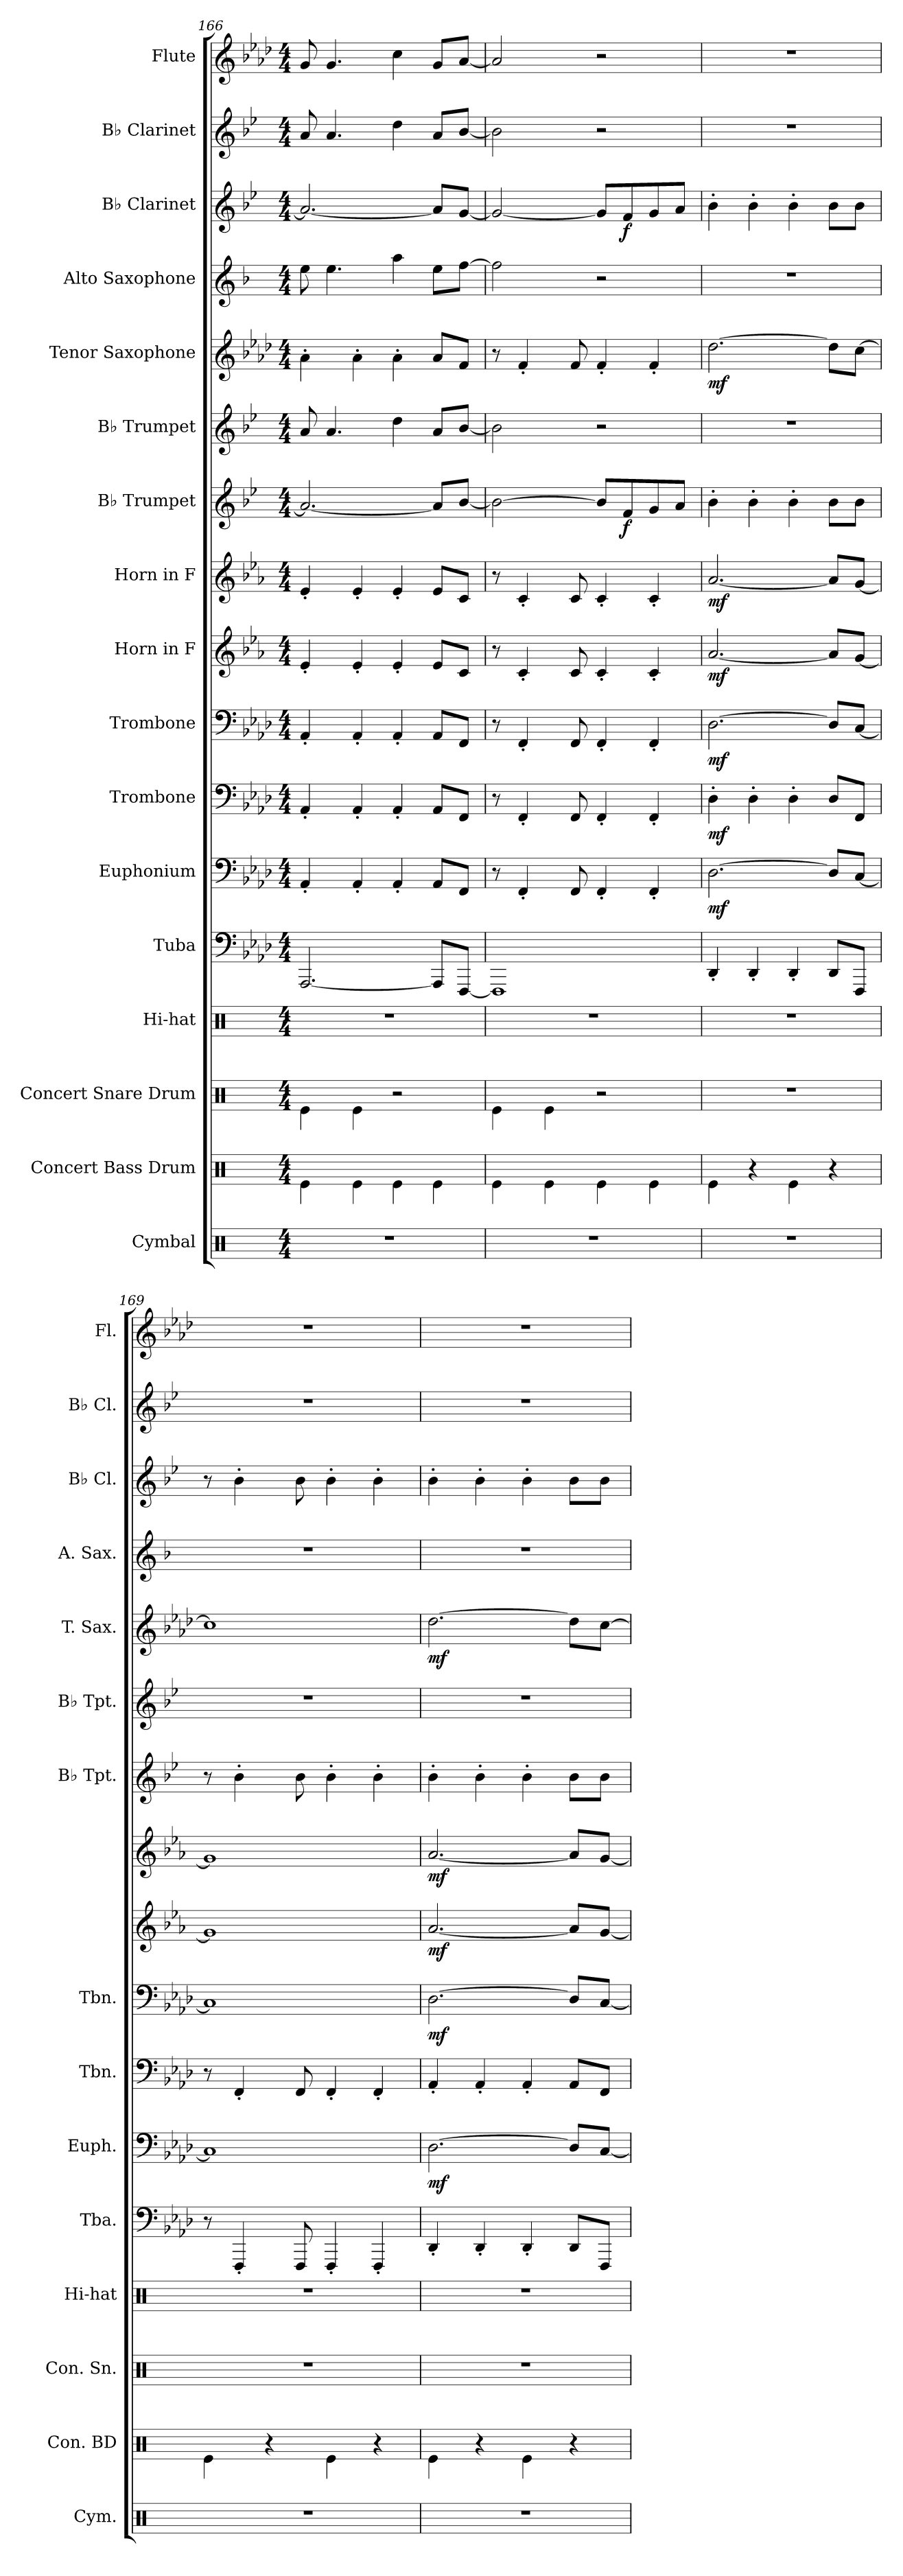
**kern	**kern	**kern	**kern	**kern	**kern	**dynam	**kern	**dynam	**kern	**dynam	**kern	**dynam	**kern	**dynam	**kern	**dynam	**kern	**kern	**dynam	**kern	**kern	**dynam	**kern	**kern
*part17	*part16	*part15	*part14	*part13	*part12	*part12	*part11	*part11	*part10	*part10	*part9	*part9	*part8	*part8	*part7	*part7	*part6	*part5	*part5	*part4	*part3	*part3	*part2	*part1
*staff17	*staff16	*staff15	*staff14	*staff13	*staff12	*staff12	*staff11	*staff11	*staff10	*staff10	*staff9	*staff9	*staff8	*staff8	*staff7	*staff7	*staff6	*staff5	*staff5	*staff4	*staff3	*staff3	*staff2	*staff1
*I"Cymbal	*I"Concert Bass Drum	*I"Concert Snare Drum	*I"Hi-hat	*I"Tuba	*I"Euphonium	*	*I"Trombone	*	*I"Trombone	*	*I"Horn in F	*	*I"Horn in F	*	*I"B♭ Trumpet	*	*I"B♭ Trumpet	*I"Tenor Saxophone	*	*I"Alto Saxophone	*I"B♭ Clarinet	*	*I"B♭ Clarinet	*I"Flute
*I'Cym.	*I'Con. BD	*I'Con. Sn.	*I'Hi-hat	*I'Tba.	*I'Euph.	*	*I'Tbn.	*	*I'Tbn.	*	*	*	*	*	*I'B♭ Tpt.	*	*I'B♭ Tpt.	*I'T. Sax.	*	*I'A. Sax.	*I'B♭ Cl.	*	*I'B♭ Cl.	*I'Fl.
*clefX	*clefX	*clefX	*clefX	*clefF4	*clefF4	*	*clefF4	*	*clefF4	*	*clefG2	*	*clefG2	*	*clefG2	*	*clefG2	*clefG2	*	*clefG2	*clefG2	*	*clefG2	*clefG2
*	*	*	*	*	*	*	*	*	*	*	*ITrd4c7	*	*ITrd4c7	*	*ITrd1c2	*	*ITrd1c2	*ITrd8c14	*	*ITrd5c9	*ITrd1c2	*	*ITrd1c2	*
*k[]	*k[]	*k[]	*k[]	*k[b-e-a-d-]	*k[b-e-a-d-]	*	*k[b-e-a-d-]	*	*k[b-e-a-d-]	*	*k[b-e-a-d-]	*	*k[b-e-a-d-]	*	*k[b-e-a-d-]	*	*k[b-e-a-d-]	*k[b-e-a-d-]	*	*k[b-e-a-d-]	*k[b-e-a-d-]	*	*k[b-e-a-d-]	*k[b-e-a-d-]
*M4/4	*M4/4	*M4/4	*M4/4	*M4/4	*M4/4	*	*M4/4	*	*M4/4	*	*M4/4	*	*M4/4	*	*M4/4	*	*M4/4	*M4/4	*	*M4/4	*M4/4	*	*M4/4	*M4/4
=166	=166	=166	=166	=166	=166	=166	=166	=166	=166	=166	=166	=166	=166	=166	=166	=166	=166	=166	=166	=166	=166	=166	=166	=166
1r	4Re\	4Re\	1r	[2.AAA-/	4AA-'/	.	4AA-'/	.	4AA-'/	.	4A-'/	.	4A-'/	.	2.g/_	.	8g/	4A-'\	.	8g\	2.g/_	.	8g/	8g/
.	.	.	.	.	.	.	.	.	.	.	.	.	.	.	.	.	4.g/	.	.	4.g\	.	.	4.g/	4.g/
.	4Re\	4Re\	.	.	4AA-'/	.	4AA-'/	.	4AA-'/	.	4A-'/	.	4A-'/	.	.	.	.	4A-'\	.	.	.	.	.	.
.	4Re\	2r	.	.	4AA-'/	.	4AA-'/	.	4AA-'/	.	4A-'/	.	4A-'/	.	.	.	4cc\	4A-'\	.	4cc\	.	.	4cc\	4cc\
.	4Re\	.	.	8AAA-/L]	8AA-/L	.	8AA-/L	.	8AA-/L	.	8A-/L	.	8A-/L	.	8g/L]	.	8g/L	8A-/L	.	8g\L	8g/L]	.	8g/L	8g/L
.	.	.	.	[8FFF/J	8FF/J	.	8FF/J	.	8FF/J	.	8F/J	.	8F/J	.	[8a-/J	.	[8a-/J	8F/J	.	[8a-\J	[8f/J	.	[8a-/J	[8a-/J
=167	=167	=167	=167	=167	=167	=167	=167	=167	=167	=167	=167	=167	=167	=167	=167	=167	=167	=167	=167	=167	=167	=167	=167	=167
1r	4Re\	4Re\	1r	1FFF]	8r	.	8r	.	8r	.	8r	.	8r	.	2a-\_	.	2a-\]	8r	.	2a-\]	2f/_	.	2a-\]	2a-/]
.	.	.	.	.	4FF'/	.	4FF'/	.	4FF'/	.	4F'/	.	4F'/	.	.	.	.	4F'/	.	.	.	.	.	.
.	4Re\	4Re\	.	.	.	.	.	.	.	.	.	.	.	.	.	.	.	.	.	.	.	.	.	.
.	.	.	.	.	8FF/	.	8FF/	.	8FF/	.	8F/	.	8F/	.	.	.	.	8F/	.	.	.	.	.	.
.	4Re\	2r	.	.	4FF'/	.	4FF'/	.	4FF'/	.	4F'/	.	4F'/	.	8a-/L]	.	2r	4F'/	.	2r	8f/L]	.	2r	2r
!	!	!	!	!	!	!	!	!	!	!	!	!	!	!	!	!LO:DY:b	!	!	!	!	!	!LO:DY:b	!	!
.	.	.	.	.	.	.	.	.	.	.	.	.	.	.	8e-/	f	.	.	.	.	8e-/	f	.	.
.	4Re\	.	.	.	4FF'/	.	4FF'/	.	4FF'/	.	4F'/	.	4F'/	.	8f/	.	.	4F'/	.	.	8f/	.	.	.
.	.	.	.	.	.	.	.	.	.	.	.	.	.	.	8g/J	.	.	.	.	.	8g/J	.	.	.
=168	=168	=168	=168	=168	=168	=168	=168	=168	=168	=168	=168	=168	=168	=168	=168	=168	=168	=168	=168	=168	=168	=168	=168	=168
!	!	!	!	!	!	!LO:DY:b	!	!LO:DY:b	!	!LO:DY:b	!	!LO:DY:b	!	!LO:DY:b	!	!	!	!	!LO:DY:b	!	!	!	!	!
1r	4Re\	1r	1r	4DD-'/	[2.D-\	mf	4D-'\	mf	[2.D-\	mf	[2.d-/	mf	[2.d-/	mf	4a-'\	.	1r	[2.d-\	mf	1r	4a-'\	.	1r	1r
.	4r	.	.	4DD-'/	.	.	4D-'\	.	.	.	.	.	.	.	4a-'\	.	.	.	.	.	4a-'\	.	.	.
.	4Re\	.	.	4DD-'/	.	.	4D-'\	.	.	.	.	.	.	.	4a-'\	.	.	.	.	.	4a-'\	.	.	.
.	4r	.	.	8DD-/L	8D-/L]	.	8D-/L	.	8D-/L]	.	8d-/L]	.	8d-/L]	.	8a-\L	.	.	8d-\L]	.	.	8a-\L	.	.	.
.	.	.	.	8FFF/J	[8C/J	.	8FF/J	.	[8C/J	.	[8c/J	.	[8c/J	.	8a-\J	.	.	[8c\J	.	.	8a-\J	.	.	.
!!LO:PB:g=z
=169	=169	=169	=169	=169	=169	=169	=169	=169	=169	=169	=169	=169	=169	=169	=169	=169	=169	=169	=169	=169	=169	=169	=169	=169
1r	4Re\	1r	1r	8r	1C]	.	8r	.	1C]	.	1c]	.	1c]	.	8r	.	1r	1c]	.	1r	8r	.	1r	1r
.	.	.	.	4FFF'/	.	.	4FF'/	.	.	.	.	.	.	.	4a-'\	.	.	.	.	.	4a-'\	.	.	.
.	4r	.	.	.	.	.	.	.	.	.	.	.	.	.	.	.	.	.	.	.	.	.	.	.
.	.	.	.	8FFF/	.	.	8FF/	.	.	.	.	.	.	.	8a-\	.	.	.	.	.	8a-\	.	.	.
.	4Re\	.	.	4FFF'/	.	.	4FF'/	.	.	.	.	.	.	.	4a-'\	.	.	.	.	.	4a-'\	.	.	.
.	4r	.	.	4FFF'/	.	.	4FF'/	.	.	.	.	.	.	.	4a-'\	.	.	.	.	.	4a-'\	.	.	.
=170	=170	=170	=170	=170	=170	=170	=170	=170	=170	=170	=170	=170	=170	=170	=170	=170	=170	=170	=170	=170	=170	=170	=170	=170
!	!	!	!	!	!	!LO:DY:b	!	!	!	!LO:DY:b	!	!LO:DY:b	!	!LO:DY:b	!	!	!	!	!LO:DY:b	!	!	!	!	!
1r	4Re\	1r	1r	4DD-'/	[2.D-\	mf	4AA-'/	.	[2.D-\	mf	[2.d-/	mf	[2.d-/	mf	4a-'\	.	1r	[2.d-\	mf	1r	4a-'\	.	1r	1r
.	4r	.	.	4DD-'/	.	.	4AA-'/	.	.	.	.	.	.	.	4a-'\	.	.	.	.	.	4a-'\	.	.	.
.	4Re\	.	.	4DD-'/	.	.	4AA-'/	.	.	.	.	.	.	.	4a-'\	.	.	.	.	.	4a-'\	.	.	.
.	4r	.	.	8DD-/L	8D-/L]	.	8AA-/L	.	8D-/L]	.	8d-/L]	.	8d-/L]	.	8a-\L	.	.	8d-\L]	.	.	8a-\L	.	.	.
.	.	.	.	8FFF/J	[8C/J	.	8FF/J	.	[8C/J	.	[8c/J	.	[8c/J	.	8a-\J	.	.	[8c\J	.	.	8a-\J	.	.	.
=	=	=	=	=	=	=	=	=	=	=	=	=	=	=	=	=	=	=	=	=	=	=	=	=
*-	*-	*-	*-	*-	*-	*-	*-	*-	*-	*-	*-	*-	*-	*-	*-	*-	*-	*-	*-	*-	*-	*-	*-	*-
